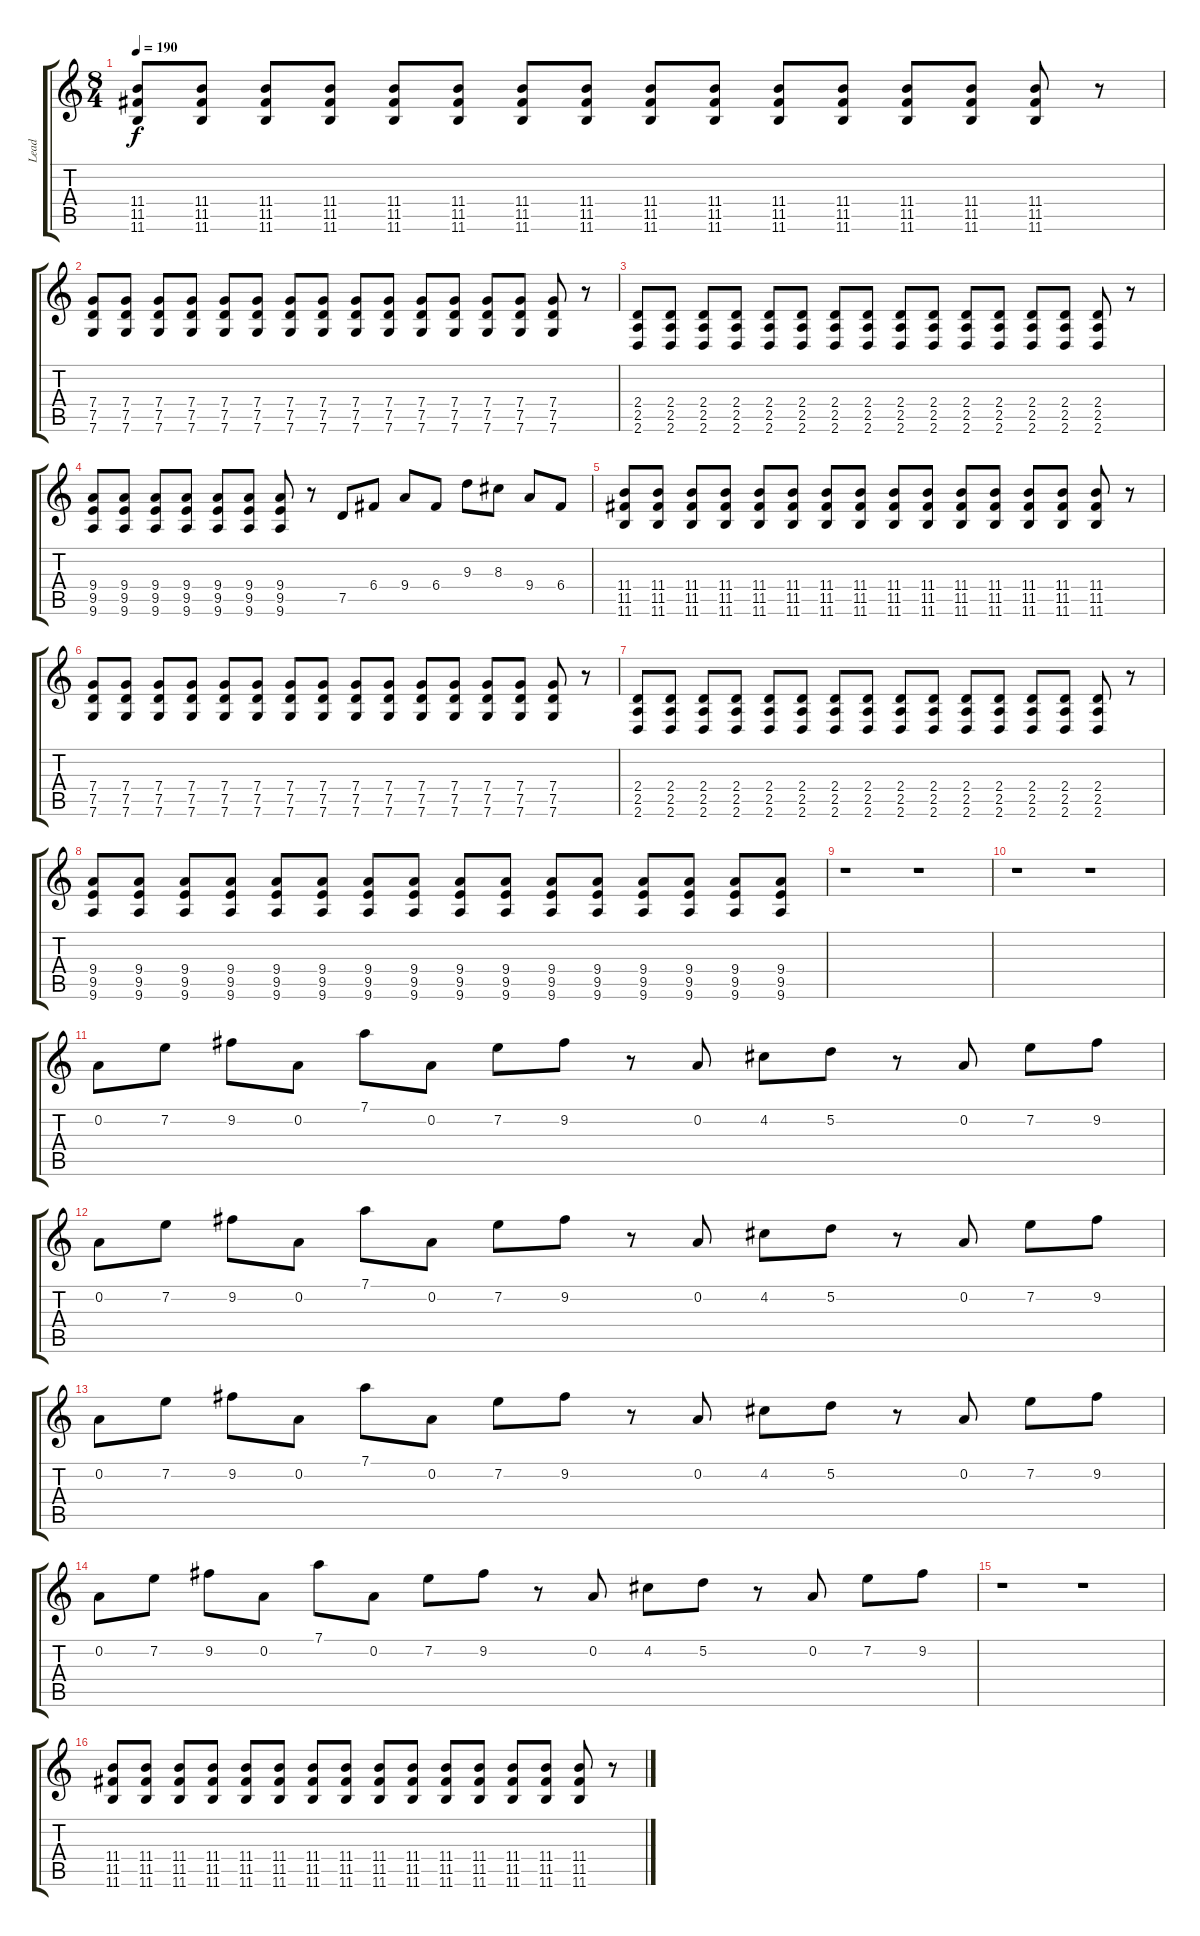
\track ("Lead" "Lead") {instrument acousticguitarnylon}
\staff {score tabs}
\tuning (D4 A3 F3 C3 G2 C2) {hide}
\ts (8 4)
\tempo 190
\clef g2
\ks c
(11.4 11.5 11.6).8{dy f} (11.4 11.5 11.6).8 (11.4 11.5 11.6).8 (11.4 11.5 11.6).8 (11.4 11.5 11.6).8 (11.4 11.5 11.6).8 (11.4 11.5 11.6).8 (11.4 11.5 11.6).8 (11.4 11.5 11.6).8 (11.4 11.5 11.6).8 (11.4 11.5 11.6).8 (11.4 11.5 11.6).8 (11.4 11.5 11.6).8 (11.4 11.5 11.6).8 (11.4 11.5 11.6).8 r.8 |
(7.4 7.5 7.6).8 (7.4 7.5 7.6).8 (7.4 7.5 7.6).8 (7.4 7.5 7.6).8 (7.4 7.5 7.6).8 (7.4 7.5 7.6).8 (7.4 7.5 7.6).8 (7.4 7.5 7.6).8 (7.4 7.5 7.6).8 (7.4 7.5 7.6).8 (7.4 7.5 7.6).8 (7.4 7.5 7.6).8 (7.4 7.5 7.6).8 (7.4 7.5 7.6).8 (7.4 7.5 7.6).8 r.8 |
(2.4 2.5 2.6).8 (2.4 2.5 2.6).8 (2.4 2.5 2.6).8 (2.4 2.5 2.6).8 (2.4 2.5 2.6).8 (2.4 2.5 2.6).8 (2.4 2.5 2.6).8 (2.4 2.5 2.6).8 (2.4 2.5 2.6).8 (2.4 2.5 2.6).8 (2.4 2.5 2.6).8 (2.4 2.5 2.6).8 (2.4 2.5 2.6).8 (2.4 2.5 2.6).8 (2.4 2.5 2.6).8 r.8 |
(9.4 9.5 9.6).8 (9.4 9.5 9.6).8 (9.4 9.5 9.6).8 (9.4 9.5 9.6).8 (9.4 9.5 9.6).8 (9.4 9.5 9.6).8 (9.4 9.5 9.6).8 r.8 7.5.8 6.4.8 9.4.8 6.4.8 9.3.8 8.3.8 9.4.8 6.4.8 |
(11.4 11.5 11.6).8 (11.4 11.5 11.6).8 (11.4 11.5 11.6).8 (11.4 11.5 11.6).8 (11.4 11.5 11.6).8 (11.4 11.5 11.6).8 (11.4 11.5 11.6).8 (11.4 11.5 11.6).8 (11.4 11.5 11.6).8 (11.4 11.5 11.6).8 (11.4 11.5 11.6).8 (11.4 11.5 11.6).8 (11.4 11.5 11.6).8 (11.4 11.5 11.6).8 (11.4 11.5 11.6).8 r.8 |
(7.4 7.5 7.6).8 (7.4 7.5 7.6).8 (7.4 7.5 7.6).8 (7.4 7.5 7.6).8 (7.4 7.5 7.6).8 (7.4 7.5 7.6).8 (7.4 7.5 7.6).8 (7.4 7.5 7.6).8 (7.4 7.5 7.6).8 (7.4 7.5 7.6).8 (7.4 7.5 7.6).8 (7.4 7.5 7.6).8 (7.4 7.5 7.6).8 (7.4 7.5 7.6).8 (7.4 7.5 7.6).8 r.8 |
(2.4 2.5 2.6).8 (2.4 2.5 2.6).8 (2.4 2.5 2.6).8 (2.4 2.5 2.6).8 (2.4 2.5 2.6).8 (2.4 2.5 2.6).8 (2.4 2.5 2.6).8 (2.4 2.5 2.6).8 (2.4 2.5 2.6).8 (2.4 2.5 2.6).8 (2.4 2.5 2.6).8 (2.4 2.5 2.6).8 (2.4 2.5 2.6).8 (2.4 2.5 2.6).8 (2.4 2.5 2.6).8 r.8 |
(9.4 9.5 9.6).8 (9.4 9.5 9.6).8 (9.4 9.5 9.6).8 (9.4 9.5 9.6).8 (9.4 9.5 9.6).8 (9.4 9.5 9.6).8 (9.4 9.5 9.6).8 (9.4 9.5 9.6).8 (9.4 9.5 9.6).8 (9.4 9.5 9.6).8 (9.4 9.5 9.6).8 (9.4 9.5 9.6).8 (9.4 9.5 9.6).8 (9.4 9.5 9.6).8 (9.4 9.5 9.6).8 (9.4 9.5 9.6).8 |
r.1 r.1 |
r.1 r.1 |
0.2.8 7.2.8 9.2.8 0.2.8 7.1.8 0.2.8 7.2.8 9.2.8 r.8 0.2.8 4.2.8 5.2.8 r.8 0.2.8 7.2.8 9.2.8 |
0.2.8 7.2.8 9.2.8 0.2.8 7.1.8 0.2.8 7.2.8 9.2.8 r.8 0.2.8 4.2.8 5.2.8 r.8 0.2.8 7.2.8 9.2.8 |
0.2.8 7.2.8 9.2.8 0.2.8 7.1.8 0.2.8 7.2.8 9.2.8 r.8 0.2.8 4.2.8 5.2.8 r.8 0.2.8 7.2.8 9.2.8 |
0.2.8 7.2.8 9.2.8 0.2.8 7.1.8 0.2.8 7.2.8 9.2.8 r.8 0.2.8 4.2.8 5.2.8 r.8 0.2.8 7.2.8 9.2.8 |
r.1 r.1 |
(11.4 11.5 11.6).8 (11.4 11.5 11.6).8 (11.4 11.5 11.6).8 (11.4 11.5 11.6).8 (11.4 11.5 11.6).8 (11.4 11.5 11.6).8 (11.4 11.5 11.6).8 (11.4 11.5 11.6).8 (11.4 11.5 11.6).8 (11.4 11.5 11.6).8 (11.4 11.5 11.6).8 (11.4 11.5 11.6).8 (11.4 11.5 11.6).8 (11.4 11.5 11.6).8 (11.4 11.5 11.6).8 r.8
